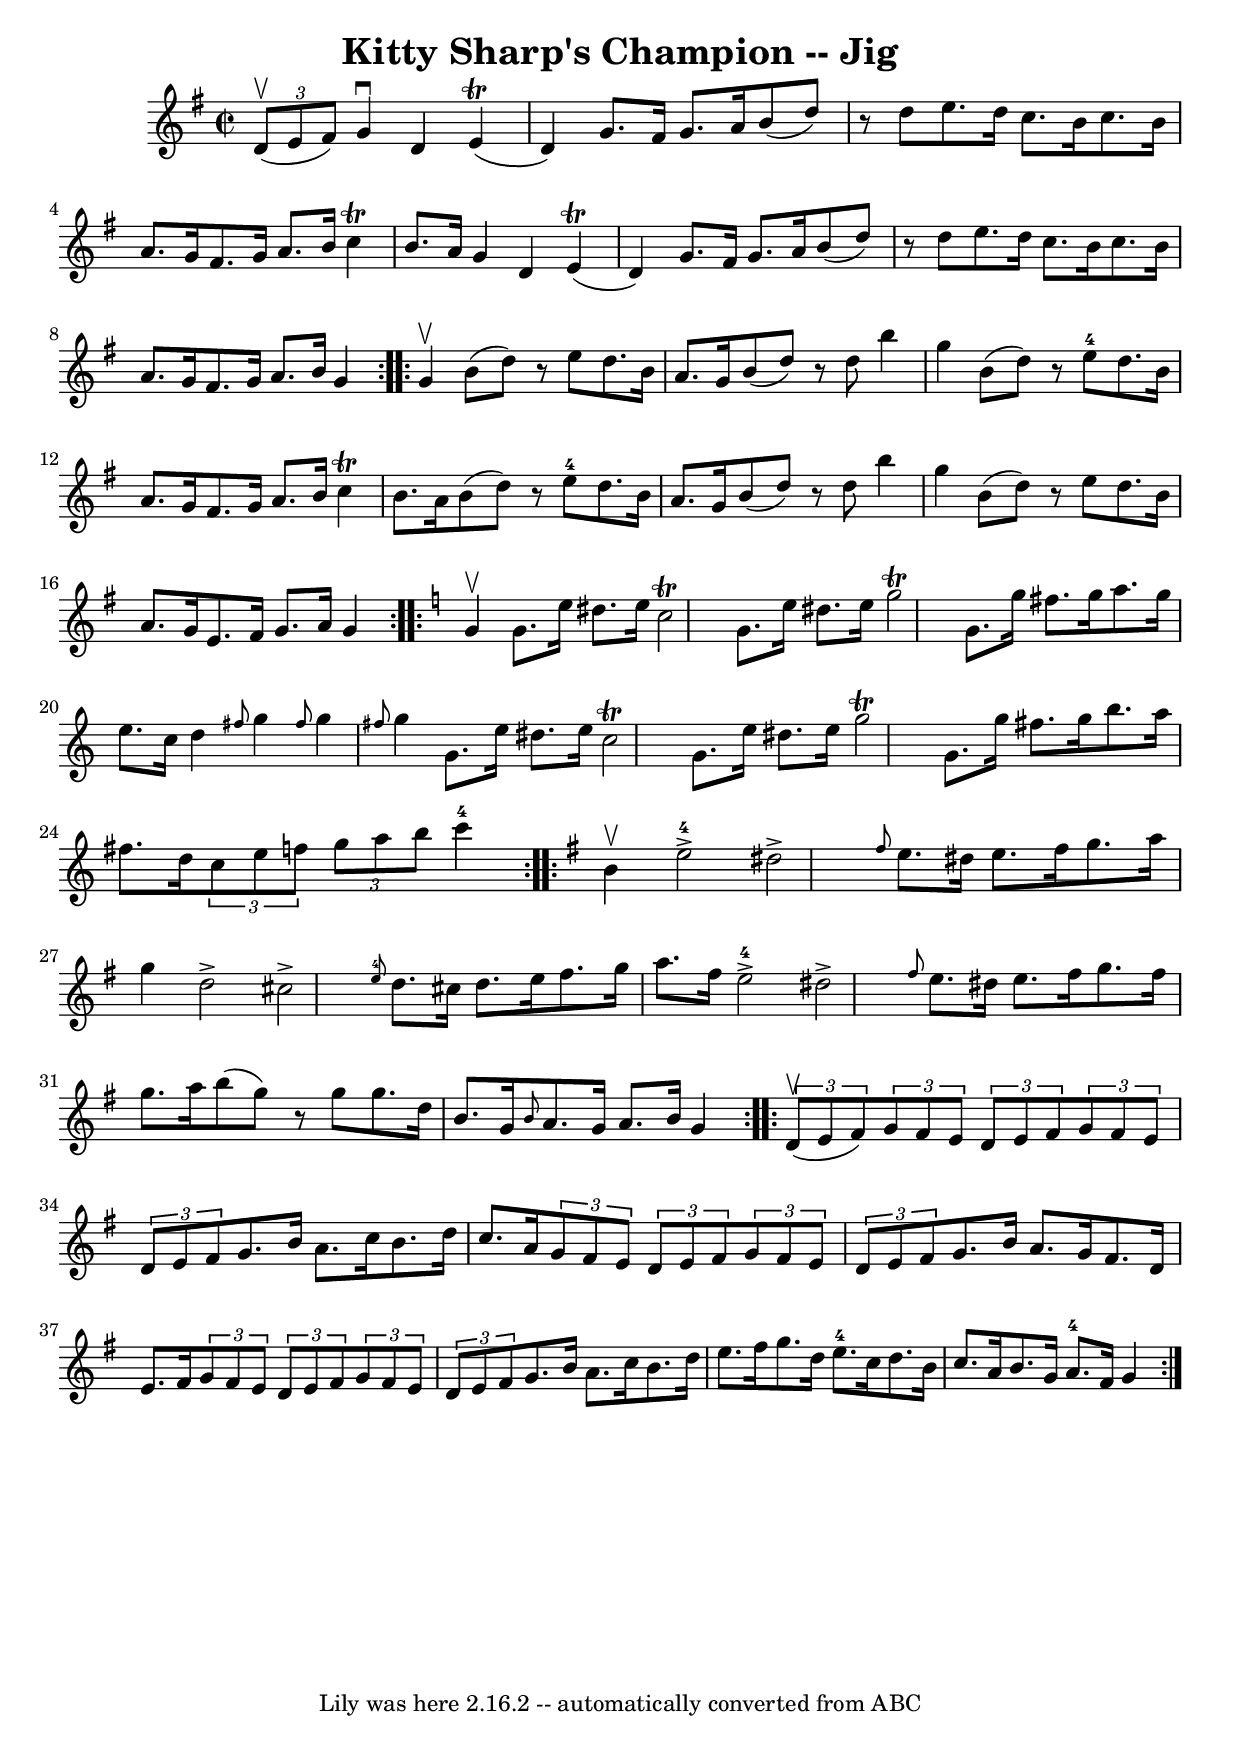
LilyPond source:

\version "2.16.2"
\include "Mammoth.ily"
\header {
  %% book = "Ryan's Mammoth Collection"
 crossRefNumber = "1"
 footnotes = "\\\\117 662"
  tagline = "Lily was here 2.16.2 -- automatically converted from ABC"
  title = "Kitty Sharp's Champion -- Jig"

}
voicedefault =  {



  \repeat volta 2 {

    \override Staff.TimeSignature #'style = #'C
    \time 2/2 
    \key g \major
    \times 2/3 { d'8^\upbow(e'8 fis'8)  	       }   |
 g'4^\downbow d'4 e'4 (^\trill d'4)   |
 g'8. fis'16 g'8. a'16 b'8 (d''8)   r8 d''8     |
 e''8. d''16 c''8. b'16 c''8. b'16 a'8. g'16     |
 fis'8. g'16 a'8. b'16 c''4^\trill b'8. a'16     |
 g'4 d'4 e'4^\trill(d'4)    |
 g'8. fis'16 g'8. a'16 b'8 ( d''8)   r8 d''8     |
 e''8. d''16 c''8. b'16 c''8. b'16 a'8. g'16     |
 fis'8. g'16 a'8. b'16 g'4    
  }   
  
  \repeat volta 2 { g'4^\upbow  |
 b'8 (d''8)   r8 e''8 d''8. b'16 a'8. g'16     |
 b'8 (d''8)   r8 d''8 b''4 g''4     |
 b'8 (d''8)   r8 e''8-4 d''8. b'16 a'8. g'16     |
 fis'8. g'16 a'8. b'16 c''4^\trill b'8. a'16     |
 b'8 (d''8)   r8 e''8-4 d''8. b'16 a'8. g'16     |
 b'8 (d''8)   r8 d''8 b''4 g''4    |
 b'8 (d''8)   r8 e''8 d''8. b'16 a'8. g'16     |
 e'8.  
 fis'16 g'8. a'16 g'4    
  }   
  \key c \major
  
  \repeat volta 2 { g'4^\upbow  |
 g'8. e''16 dis''8. e''16 c''2^\trill    |
 g'8. e''16 dis''8. e''16 g''2^\trill   |
 g'8. g''16 fis''8. g''16 a''8. g''16 e''8. c''16     |
    
 d''4  \grace { fis''8  
		 } g''4  \grace { fis''8  
				} g''4  \grace {    
				 fis''8   				} g''4     |
 g'8. e''16 dis''8. e''16 c''2^\trill   |
 g'8. e''16 dis''8. e''16 g''2^\trill    |
 g'8. g''16 fis''8. g''16 b''8. a''16 fis''8. d''16     |
    \times 2/3 { c''8 e''8 f''8  
	       }   \times 2/3 {   
		 g''8 a''8 b''8  
	       } c'''4-4   
  }   
  \key g \major
  
  \repeat volta 2 {
 b'4^\upbow  |
 e''2-4^\accent dis''2^\accent   |
    
    \grace { fis''8  
	   } e''8. dis''16 e''8. fis''16 g''8. a''16 g''4     |
 d''2^\accent cis''2^\accent   |
    \grace {    
 e''8-4 
    } d''8. cis''16 d''8. e''16 fis''8. g''16 a''8. fis''16     |
 e''2-4^\accent dis''2^\accent   |
    
    \grace { fis''8  
	   } e''8. dis''16 e''8. fis''16 g''8. fis''16 g''8. a''16     |
 b''8 (g''8)   r8 g''8 g''8. d''16 b'8. g'16     |
    \grace { b'8  
	   } a'8. g'16 a'8.    
 b'16 g'4    
  }     
  \repeat volta 2 {
    \times 2/3 { d'8^\upbow(e'8    
		 fis'8)  	       }  |
    \times 2/3 { g'8 fis'8 e'8  
	       } \times 2/3 {   
		 d'8 e'8 fis'8  
	       }   \times 2/3 { g'8 fis'8 e'8  
			      } \times 2/3 {   
				d'8 e'8 fis'8   			      }    |
 g'8. b'16 a'8. c''16 b'8. d''16 c''8. a'16     |
    \times 2/3 { g'8 fis'8 e'8  
	       } 
    \times 2/3 { d'8 e'8 fis'8  
	       }   \times 2/3 { g'8 fis'8 e'8  
			      } 
    \times 2/3 { d'8 e'8 fis'8   	       }    |
 g'8. b'16 a'8. g'16 fis'8. d'16 e'8. fis'16     |
    \times 2/3 { g'8    
		 fis'8 e'8  
	       } \times 2/3 { d'8 e'8 fis'8  
			    }   \times 2/3 { g'8    
					 fis'8 e'8  
					   } \times 2/3 { d'8 e'8 fis'8   							}    |
 g'8. b'16 a'8. c''16 b'8. d''16 e''8. fis''16     |
 g''8. d''16 e''8.-4 c''16 d''8. b'16 c''8. a'16     |
    
 b'8. g'16 a'8.-4 fis'16 g'4    
  }   

}

\score{
  <<

    \context Staff="default"
    {
      \voicedefault 
      
    }

  >>
  \layout {
    
  }
  \midi {
  }

}
